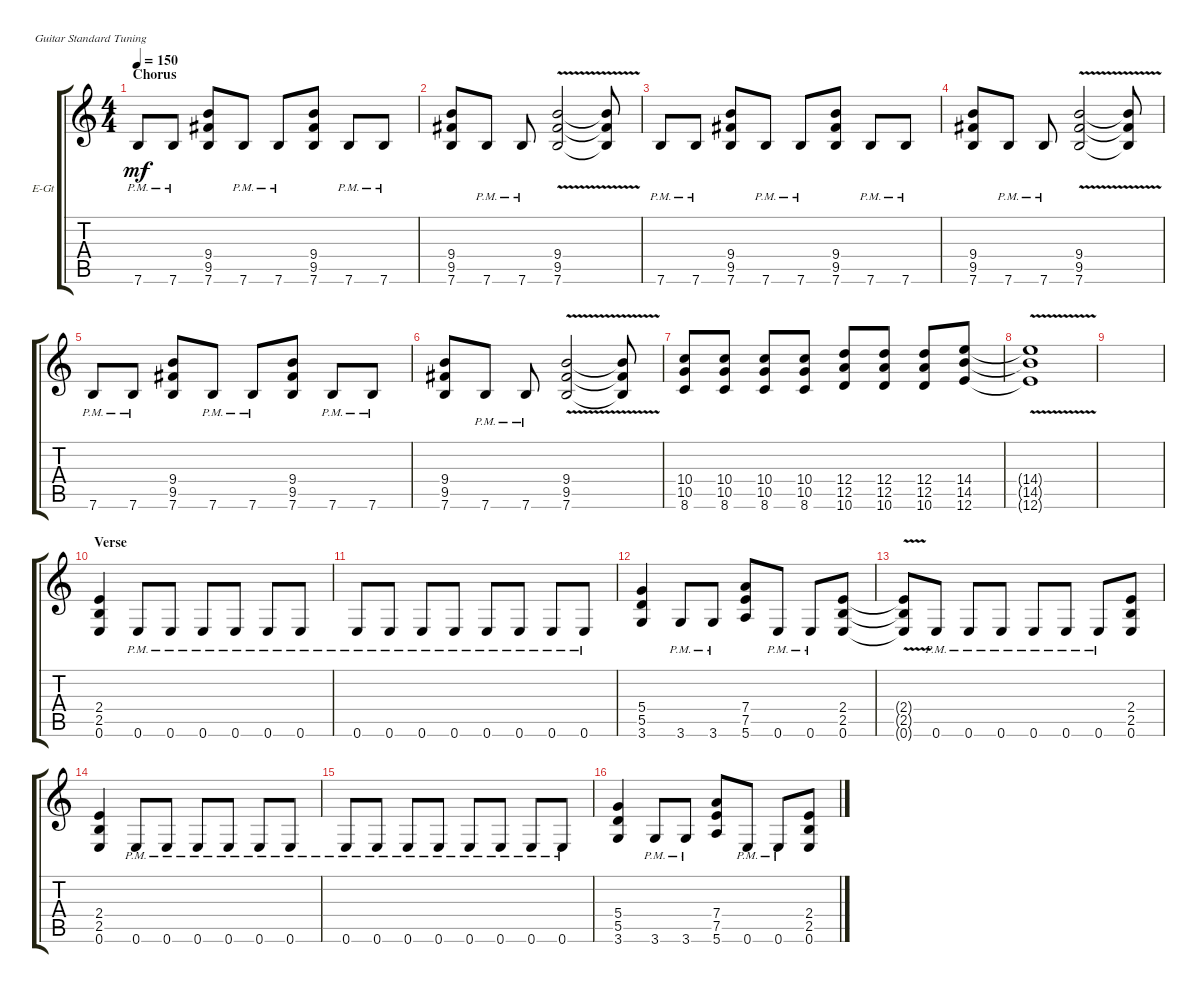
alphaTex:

\defaultSystemsLayout 4
\bracketExtendMode groupsimilarinstruments
\firstSystemTrackNameOrientation horizontal
\otherSystemsTrackNameOrientation horizontal
\track ("Electric Guitar" "E-Gt") {instrument overdrivenguitar}
\staff {score tabs}
\tuning (E4 B3 G3 D3 A2 E2)
\ts (4 4)
\section ("" "Chorus")
\tempo 150
\clef g2
\ks c
7.6{pm}.8{dy mf} 7.6{pm}.8 (7.6 9.5 9.4).8 7.6{pm}.8 7.6{pm}.8 (7.6 9.5 9.4).8 7.6{pm}.8 7.6{pm}.8 |
(7.6 9.5 9.4).8 7.6{pm}.8 7.6{pm}.8 (7.6{v} 9.5{v} 9.4{v}).2 (7.6{t} 9.5{t} 9.4{t}).8 |
7.6{pm}.8 7.6{pm}.8 (7.6 9.5 9.4).8 7.6{pm}.8 7.6{pm}.8 (7.6 9.5 9.4).8 7.6{pm}.8 7.6{pm}.8 |
(7.6 9.5 9.4).8 7.6{pm}.8 7.6{pm}.8 (7.6{v} 9.5{v} 9.4{v}).2 (7.6{t} 9.5{t} 9.4{t}).8 |
7.6{pm}.8 7.6{pm}.8 (7.6 9.5 9.4).8 7.6{pm}.8 7.6{pm}.8 (7.6 9.5 9.4).8 7.6{pm}.8 7.6{pm}.8 |
(7.6 9.5 9.4).8 7.6{pm}.8 7.6{pm}.8 (7.6{v} 9.5{v} 9.4{v}).2 (7.6{v t} 9.5{v t} 9.4{v t}).8 |
(8.6 10.5 10.4).8 (8.6 10.4 10.5).8 (8.6 10.4 10.5).8 (8.6 10.4 10.5).8 (10.6 12.5 12.4).8 (10.6 12.4 12.5).8 (10.6 12.5 12.4).8 (12.6 14.4 14.5).8 |
(12.6{v t} 14.5{v t} 14.4{v t}).1 |
|
\section ("" "Verse")
(0.6 2.5 2.4).4 0.6{pm}.8 0.6{pm}.8 0.6{pm}.8 0.6{pm}.8 0.6{pm}.8 0.6{pm}.8 |
0.6{pm}.8 0.6{pm}.8 0.6{pm}.8 0.6{pm}.8 0.6{pm}.8 0.6{pm}.8 0.6{pm}.8 0.6{pm}.8 |
(3.6 5.5 5.4).4 3.6{pm}.8 3.6{pm}.8 (5.6 7.5 7.4).8 0.6{pm}.8 0.6{pm}.8 (0.6 2.5 2.4).8 |
(0.6{v t} 2.5{v t} 2.4{v t}).8 0.6{pm}.8 0.6{pm}.8 0.6{pm}.8 0.6{pm}.8 0.6{pm}.8 0.6{pm}.8 (0.6 2.5 2.4).8 |
(0.6 2.5 2.4).4 0.6{pm}.8 0.6{pm}.8 0.6{pm}.8 0.6{pm}.8 0.6{pm}.8 0.6{pm}.8 |
0.6{pm}.8 0.6{pm}.8 0.6{pm}.8 0.6{pm}.8 0.6{pm}.8 0.6{pm}.8 0.6{pm}.8 0.6{pm}.8 |
(3.6 5.5 5.4).4 3.6{pm}.8 3.6{pm}.8 (5.6 7.5 7.4).8 0.6{pm}.8 0.6{pm}.8 (0.6 2.5 2.4).8
